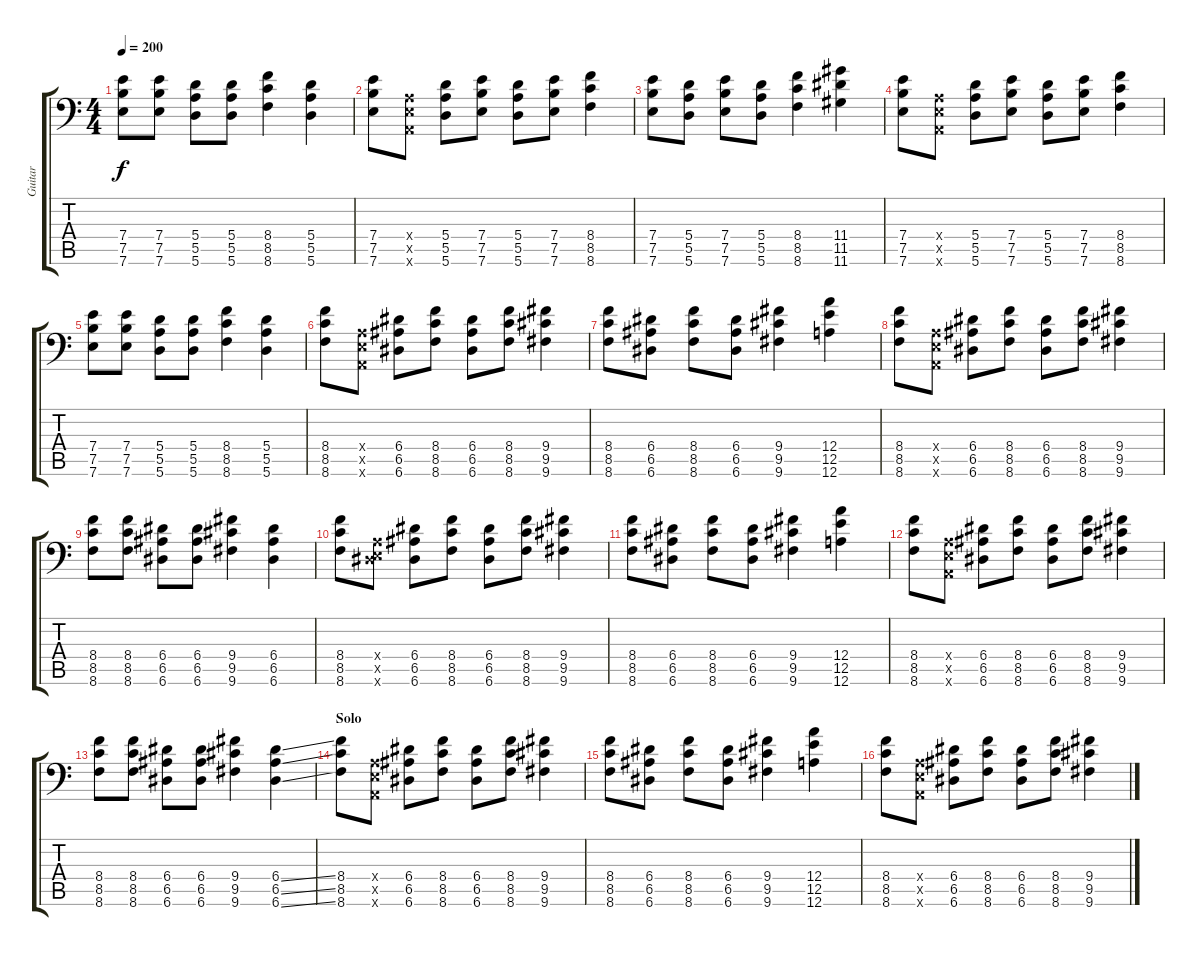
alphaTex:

\track ("Guitar" "Guitar") {instrument distortionguitar}
\staff {score tabs}
\tuning (D4 A3 F3 A2 E2 A1) {hide}
\ts (4 4)
\tempo 200
\clef f4
\ks c
(7.4 7.5 7.6).8{dy f} (7.4 7.5 7.6).8 (5.4 5.5 5.6).8 (5.4 5.5 5.6).8 (8.4 8.5 8.6).4 (5.4 5.5 5.6).4 |
(7.4 7.5 7.6).8 (0.4{x} 0.5{x} 0.6{x}).8 (5.4 5.5 5.6).8 (7.4 7.5 7.6).8 (5.4 5.5 5.6).8 (7.4 7.5 7.6).8 (8.4 8.5 8.6).4 |
(7.4 7.5 7.6).8 (5.4 5.5 5.6).8 (7.4 7.5 7.6).8 (5.4 5.5 5.6).8 (8.4 8.5 8.6).4 (11.4 11.5 11.6).4 |
(7.4 7.5 7.6).8 (0.4{x} 0.5{x} 0.6{x}).8 (5.4 5.5 5.6).8 (7.4 7.5 7.6).8 (5.4 5.5 5.6).8 (7.4 7.5 7.6).8 (8.4 8.5 8.6).4 |
(7.4 7.5 7.6).8 (7.4 7.5 7.6).8 (5.4 5.5 5.6).8 (5.4 5.5 5.6).8 (8.4 8.5 8.6).4 (5.4 5.5 5.6).4 |
\section ("" "")
(8.4 8.5 8.6).8 (0.4{x} 0.5{x} 0.6{x}).8 (6.4 6.5 6.6).8 (8.4 8.5 8.6).8 (6.4 6.5 6.6).8 (8.4 8.5 8.6).8 (9.4 9.5 9.6).4 |
(8.4 8.5 8.6).8 (6.4 6.5 6.6).8 (8.4 8.5 8.6).8 (6.4 6.5 6.6).8 (9.4 9.5 9.6).4 (12.4 12.5 12.6).4 |
(8.4 8.5 8.6).8 (0.4{x} 0.5{x} 0.6{x}).8 (6.4 6.5 6.6).8 (8.4 8.5 8.6).8 (6.4 6.5 6.6).8 (8.4 8.5 8.6).8 (9.4 9.5 9.6).4 |
(8.4 8.5 8.6).8 (8.4 8.5 8.6).8 (6.4 6.5 6.6).8 (6.4 6.5 6.6).8 (9.4 9.5 9.6).4 (6.4 6.5 6.6).4 |
(8.4 8.5 8.6).8 (0.4{x} 0.5{x} 6.6{x}).8 (6.4 6.5 6.6).8 (8.4 8.5 8.6).8 (6.4 6.5 6.6).8 (8.4 8.5 8.6).8 (9.4 9.5 9.6).4 |
(8.4 8.5 8.6).8 (6.4 6.5 6.6).8 (8.4 8.5 8.6).8 (6.4 6.5 6.6).8 (9.4 9.5 9.6).4 (12.4 12.5 12.6).4 |
(8.4 8.5 8.6).8 (0.4{x} 0.5{x} 0.6{x}).8 (6.4 6.5 6.6).8 (8.4 8.5 8.6).8 (6.4 6.5 6.6).8 (8.4 8.5 8.6).8 (9.4 9.5 9.6).4 |
(8.4 8.5 8.6).8 (8.4 8.5 8.6).8 (6.4 6.5 6.6).8 (6.4 6.5 6.6).8 (9.4 9.5 9.6).4 (6.4{ss} 6.5{ss} 6.6{ss}).4 |
\section ("" "Solo")
(8.4 8.5 8.6).8 (0.4{x} 0.5{x} 0.6{x}).8 (6.4 6.5 6.6).8 (8.4 8.5 8.6).8 (6.4 6.5 6.6).8 (8.4 8.5 8.6).8 (9.4 9.5 9.6).4 |
(8.4 8.5 8.6).8 (6.4 6.5 6.6).8 (8.4 8.5 8.6).8 (6.4 6.5 6.6).8 (9.4 9.5 9.6).4 (12.4 12.5 12.6).4 |
(8.4 8.5 8.6).8 (0.4{x} 0.5{x} 0.6{x}).8 (6.4 6.5 6.6).8 (8.4 8.5 8.6).8 (6.4 6.5 6.6).8 (8.4 8.5 8.6).8 (9.4 9.5 9.6).4
